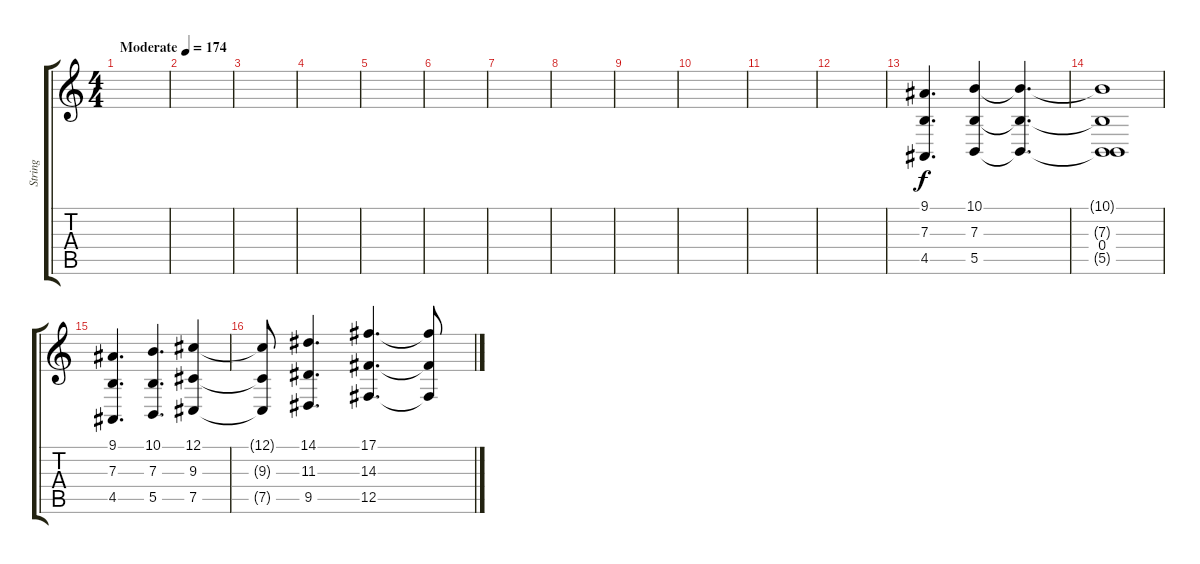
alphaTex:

\track ("String" "String") {instrument stringensemble1}
\staff {score tabs}
\tuning (Db4 Ab3 E3 B2 Gb2 B1) {hide}
\ts (4 4)
\tempo (174 "Moderate")
\clef g2
\ks c
|
|
|
|
|
|
|
|
|
|
|
|
(9.1 7.3 4.5).4{d} (10.1 7.3 5.5).4 (10.1{t} 7.3{t} 5.5{t}).4{d} |
(10.1{t} 7.3{t} 0.4 5.5{t}).1 |
(9.1 7.3 4.5).4{d} (10.1 7.3 5.5).4{d} (12.1 9.3 7.5).4 |
(12.1{t} 9.3{t} 7.5{t}).8 (14.1 11.3 9.5).4{d} (17.1 14.3 12.5).4{d} (17.1{t} 14.3{t} 12.5{t}).8
